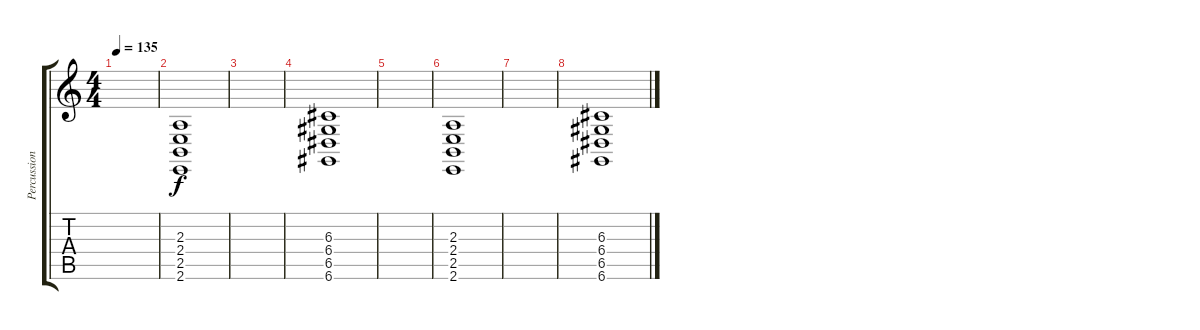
\track ("Percussion" "Percussion") {instrument taikodrum}
\staff {score tabs}
\tuning (E4 B3 G3 D3 A2 D2) {hide}
\ts (4 4)
\tempo 135
\clef g2
\ks c
|
(2.3 2.4 2.5 2.6).1 |
|
(6.3 6.4 6.5 6.6).1 |
|
(2.3 2.4 2.5 2.6).1 |
|
(6.3 6.4 6.5 6.6).1
